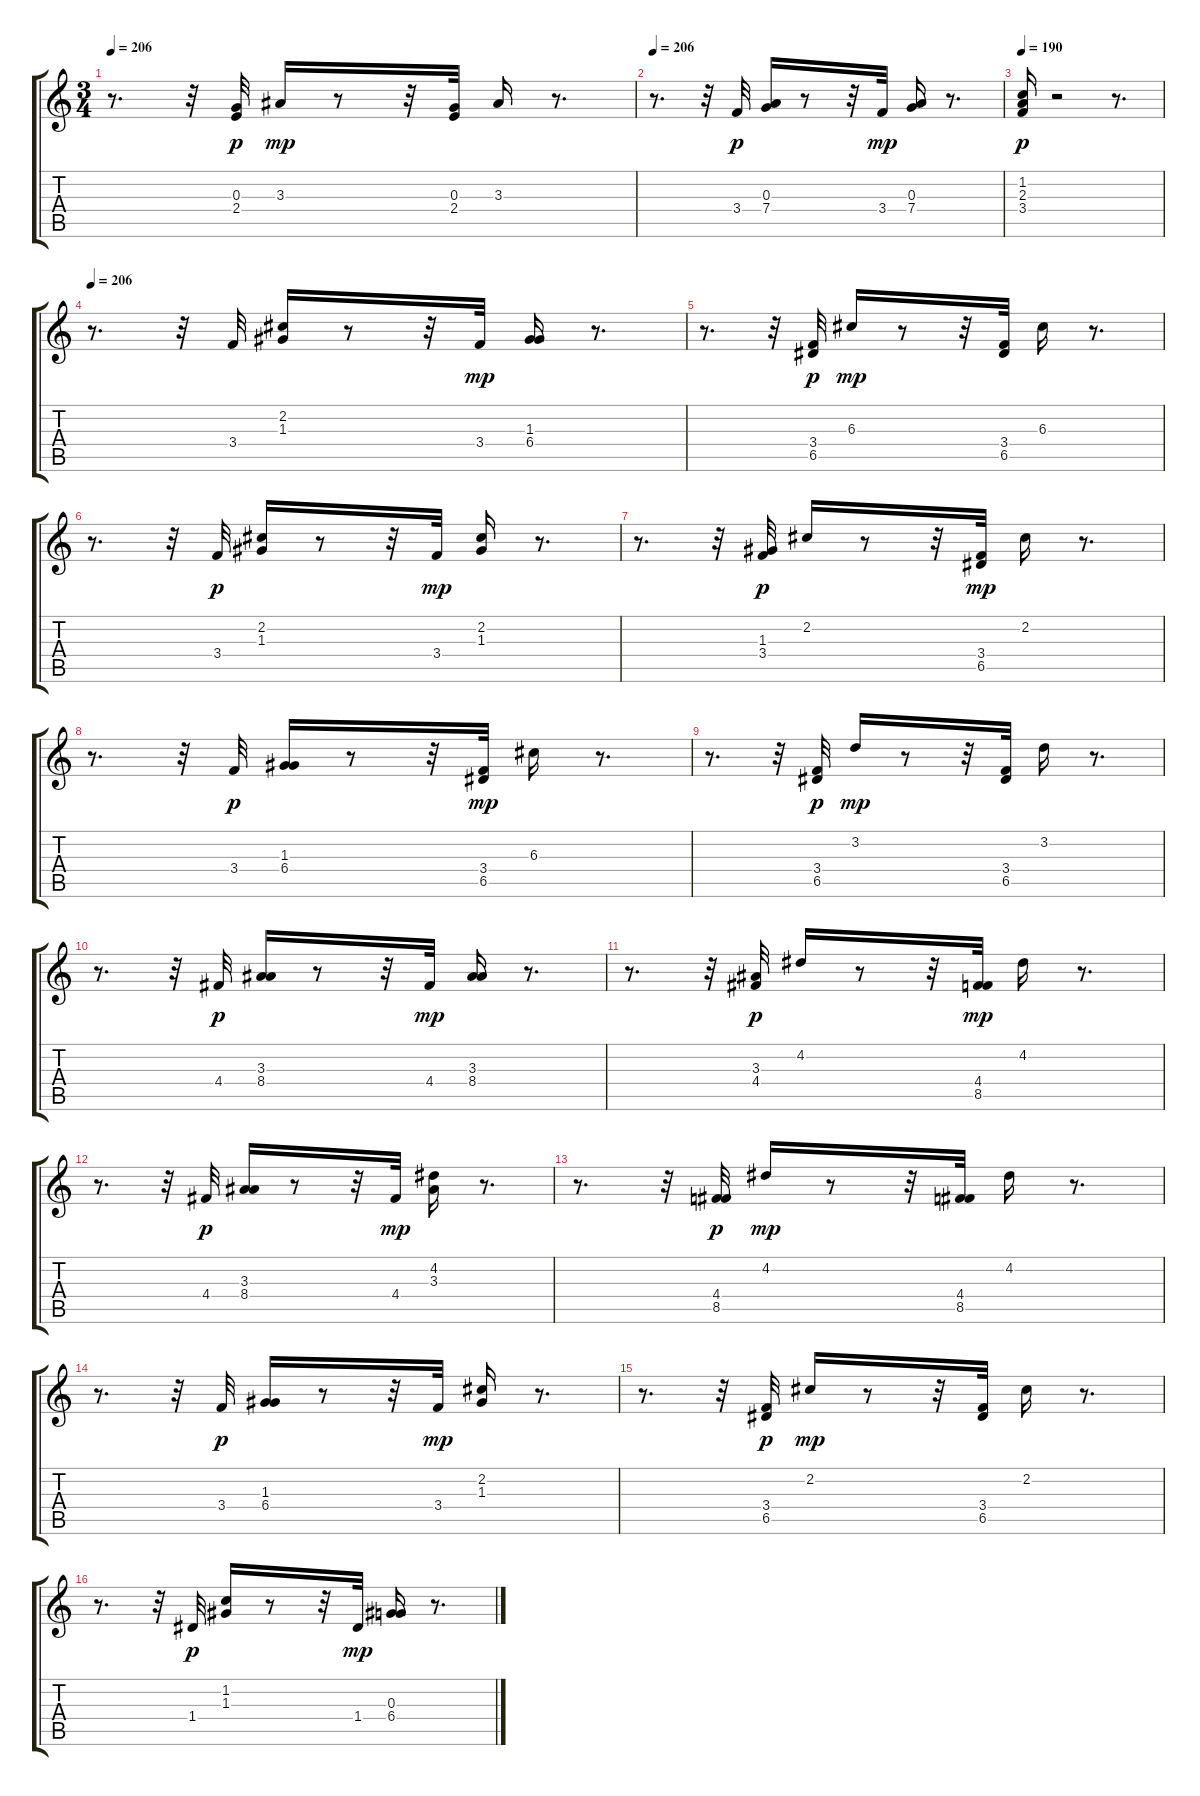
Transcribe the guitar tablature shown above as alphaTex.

\track "" {instrument acousticguitarsteel}
\staff {score tabs}
\tuning (E4 B3 G3 D3 A2 E2) {hide}
\ts (3 4)
\tempo 206
\clef g2
\ks c
r.8{d dy mp} r.32 (0.3 2.4).32{dy p} 3.3.16{dy mp} r.8 r.32 (0.3 2.4).32 3.3.16 r.8{d} |
\tempo 206
r.8{d} r.32 3.4.32{dy p} (0.3 7.4).16 r.8 r.32 3.4.32{dy mp} (0.3 7.4).16 r.8{d} |
\tempo 190
(1.2 2.3 3.4).16{dy p} r.2 r.8{d} |
\tempo 206
r.8{d} r.32 3.4.32 (2.2 1.3).16 r.8 r.32 3.4.32{dy mp} (1.3 6.4).16 r.8{d} |
r.8{d} r.32 (3.4 6.5).32{dy p} 6.3.16{dy mp} r.8 r.32 (3.4 6.5).32 6.3.16 r.8{d} |
r.8{d} r.32 3.4.32{dy p} (2.2 1.3).16 r.8 r.32 3.4.32{dy mp} (2.2 1.3).16 r.8{d} |
r.8{d} r.32 (1.3 3.4).32{dy p} 2.2.16 r.8 r.32 (3.4 6.5).32{dy mp} 2.2.16 r.8{d} |
r.8{d} r.32 3.4.32{dy p} (1.3 6.4).16 r.8 r.32 (3.4 6.5).32{dy mp} 6.3.16 r.8{d} |
r.8{d} r.32 (3.4 6.5).32{dy p} 3.2.16{dy mp} r.8 r.32 (3.4 6.5).32 3.2.16 r.8{d} |
r.8{d} r.32 4.4.32{dy p} (3.3 8.4).16 r.8 r.32 4.4.32{dy mp} (3.3 8.4).16 r.8{d} |
r.8{d} r.32 (3.3 4.4).32{dy p} 4.2.16 r.8 r.32 (4.4 8.5).32{dy mp} 4.2.16 r.8{d} |
r.8{d} r.32 4.4.32{dy p} (3.3 8.4).16 r.8 r.32 4.4.32{dy mp} (4.2 3.3).16 r.8{d} |
r.8{d} r.32 (4.4 8.5).32{dy p} 4.2.16{dy mp} r.8 r.32 (4.4 8.5).32 4.2.16 r.8{d} |
r.8{d} r.32 3.4.32{dy p} (1.3 6.4).16 r.8 r.32 3.4.32{dy mp} (2.2 1.3).16 r.8{d} |
r.8{d} r.32 (3.4 6.5).32{dy p} 2.2.16{dy mp} r.8 r.32 (3.4 6.5).32 2.2.16 r.8{d} |
r.8{d} r.32 1.4.32{dy p} (1.2 1.3).16 r.8 r.32 1.4.32{dy mp} (0.3 6.4).16 r.8{d}
